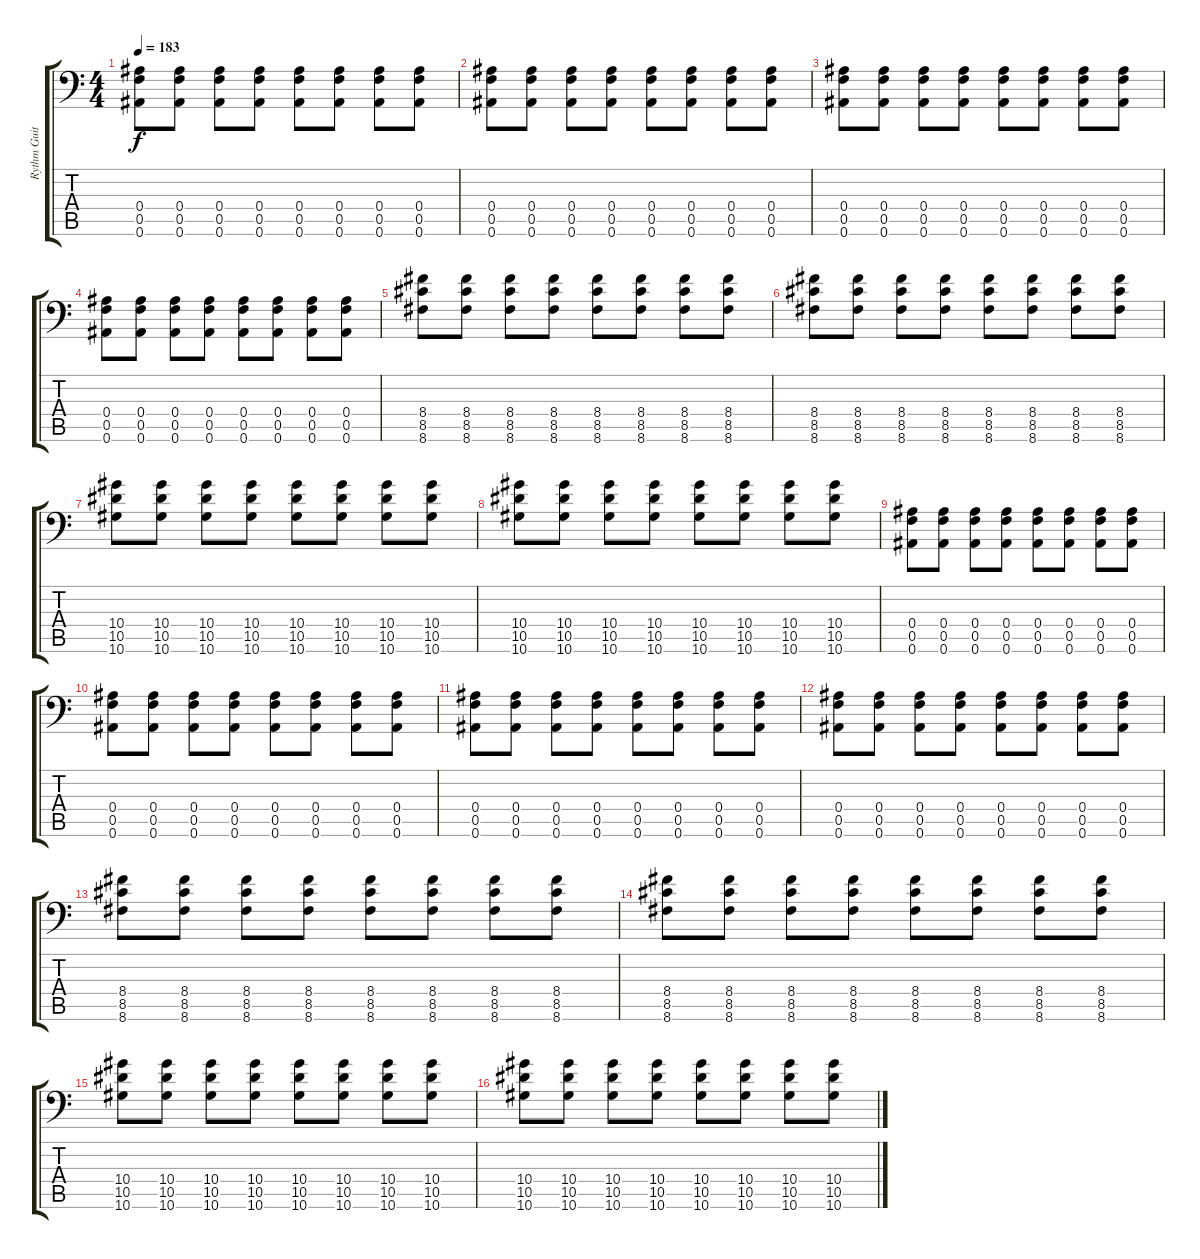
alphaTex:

\track ("Rythm Guitar #2" "Rythm Guit") {instrument distortionguitar}
\staff {score tabs}
\tuning (C4 G3 Eb3 Bb2 F2 Bb1) {hide}
\ts (4 4)
\tempo 183
\clef f4
\ks c
(0.4 0.5 0.6).8{dy f} (0.4 0.5 0.6).8 (0.4 0.5 0.6).8 (0.4 0.5 0.6).8 (0.4 0.5 0.6).8 (0.4 0.5 0.6).8 (0.4 0.5 0.6).8 (0.4 0.5 0.6).8 |
(0.4 0.5 0.6).8 (0.4 0.5 0.6).8 (0.4 0.5 0.6).8 (0.4 0.5 0.6).8 (0.4 0.5 0.6).8 (0.4 0.5 0.6).8 (0.4 0.5 0.6).8 (0.4 0.5 0.6).8 |
(0.4 0.5 0.6).8 (0.4 0.5 0.6).8 (0.4 0.5 0.6).8 (0.4 0.5 0.6).8 (0.4 0.5 0.6).8 (0.4 0.5 0.6).8 (0.4 0.5 0.6).8 (0.4 0.5 0.6).8 |
(0.4 0.5 0.6).8 (0.4 0.5 0.6).8 (0.4 0.5 0.6).8 (0.4 0.5 0.6).8 (0.4 0.5 0.6).8 (0.4 0.5 0.6).8 (0.4 0.5 0.6).8 (0.4 0.5 0.6).8 |
(8.4 8.5 8.6).8 (8.4 8.5 8.6).8 (8.4 8.5 8.6).8 (8.4 8.5 8.6).8 (8.4 8.5 8.6).8 (8.4 8.5 8.6).8 (8.4 8.5 8.6).8 (8.4 8.5 8.6).8 |
(8.4 8.5 8.6).8 (8.4 8.5 8.6).8 (8.4 8.5 8.6).8 (8.4 8.5 8.6).8 (8.4 8.5 8.6).8 (8.4 8.5 8.6).8 (8.4 8.5 8.6).8 (8.4 8.5 8.6).8 |
(10.4 10.5 10.6).8 (10.4 10.5 10.6).8 (10.4 10.5 10.6).8 (10.4 10.5 10.6).8 (10.4 10.5 10.6).8 (10.4 10.5 10.6).8 (10.4 10.5 10.6).8 (10.4 10.5 10.6).8 |
(10.4 10.5 10.6).8 (10.4 10.5 10.6).8 (10.4 10.5 10.6).8 (10.4 10.5 10.6).8 (10.4 10.5 10.6).8 (10.4 10.5 10.6).8 (10.4 10.5 10.6).8 (10.4 10.5 10.6).8 |
(0.4 0.5 0.6).8 (0.4 0.5 0.6).8 (0.4 0.5 0.6).8 (0.4 0.5 0.6).8 (0.4 0.5 0.6).8 (0.4 0.5 0.6).8 (0.4 0.5 0.6).8 (0.4 0.5 0.6).8 |
(0.4 0.5 0.6).8 (0.4 0.5 0.6).8 (0.4 0.5 0.6).8 (0.4 0.5 0.6).8 (0.4 0.5 0.6).8 (0.4 0.5 0.6).8 (0.4 0.5 0.6).8 (0.4 0.5 0.6).8 |
(0.4 0.5 0.6).8 (0.4 0.5 0.6).8 (0.4 0.5 0.6).8 (0.4 0.5 0.6).8 (0.4 0.5 0.6).8 (0.4 0.5 0.6).8 (0.4 0.5 0.6).8 (0.4 0.5 0.6).8 |
(0.4 0.5 0.6).8 (0.4 0.5 0.6).8 (0.4 0.5 0.6).8 (0.4 0.5 0.6).8 (0.4 0.5 0.6).8 (0.4 0.5 0.6).8 (0.4 0.5 0.6).8 (0.4 0.5 0.6).8 |
(8.4 8.5 8.6).8 (8.4 8.5 8.6).8 (8.4 8.5 8.6).8 (8.4 8.5 8.6).8 (8.4 8.5 8.6).8 (8.4 8.5 8.6).8 (8.4 8.5 8.6).8 (8.4 8.5 8.6).8 |
(8.4 8.5 8.6).8 (8.4 8.5 8.6).8 (8.4 8.5 8.6).8 (8.4 8.5 8.6).8 (8.4 8.5 8.6).8 (8.4 8.5 8.6).8 (8.4 8.5 8.6).8 (8.4 8.5 8.6).8 |
(10.4 10.5 10.6).8 (10.4 10.5 10.6).8 (10.4 10.5 10.6).8 (10.4 10.5 10.6).8 (10.4 10.5 10.6).8 (10.4 10.5 10.6).8 (10.4 10.5 10.6).8 (10.4 10.5 10.6).8 |
(10.4 10.5 10.6).8 (10.4 10.5 10.6).8 (10.4 10.5 10.6).8 (10.4 10.5 10.6).8 (10.4 10.5 10.6).8 (10.4 10.5 10.6).8 (10.4 10.5 10.6).8 (10.4 10.5 10.6).8
